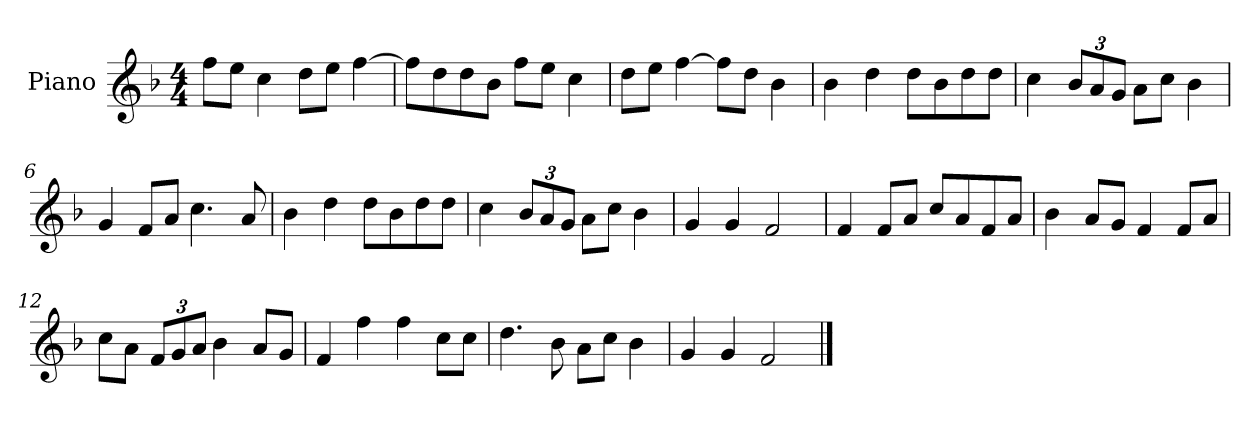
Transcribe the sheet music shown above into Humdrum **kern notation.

**kern
*part1
*staff1
*I"Piano
*I'P-no
*clefG2
*k[b-]
*M4/4
*MM90
=1
8ff\L
8ee\J
4cc\
8dd\L
8ee\J
[4ff\
=2
8ff\L]
8dd\
8dd\
8b-\J
8ff\L
8ee\J
4cc\
=3
8dd\L
8ee\J
[4ff\
8ff\L]
8dd\J
4b-\
=4
4b-\
4dd\
8dd\L
8b-\
8dd\
8dd\J
=5
4cc\
*Xbrackettup
12b-/L
12a/
12g/J
8a\L
8cc\J
4b-\
=6
4g/
8f/L
8a/J
4.cc\
8a/
!!LO:LB:g=z
=7
4b-\
4dd\
8dd\L
8b-\
8dd\
8dd\J
=8
4cc\
12b-/L
12a/
12g/J
8a\L
8cc\J
4b-\
=9
4g/
4g/
2f/
=10
4f/
8f/L
8a/J
8cc/L
8a/
8f/
8a/J
=11
4b-\
8a/L
8g/J
4f/
8f/L
8a/J
=12
8cc\L
8a\J
12f/L
12g/
12a/J
4b-\
8a/L
8g/J
!!LO:LB:g=z
=13
4f/
4ff\
4ff\
8cc\L
8cc\J
=14
4.dd\
8b-\
8a\L
8cc\J
4b-\
=15
4g/
4g/
2f/
==
*-
